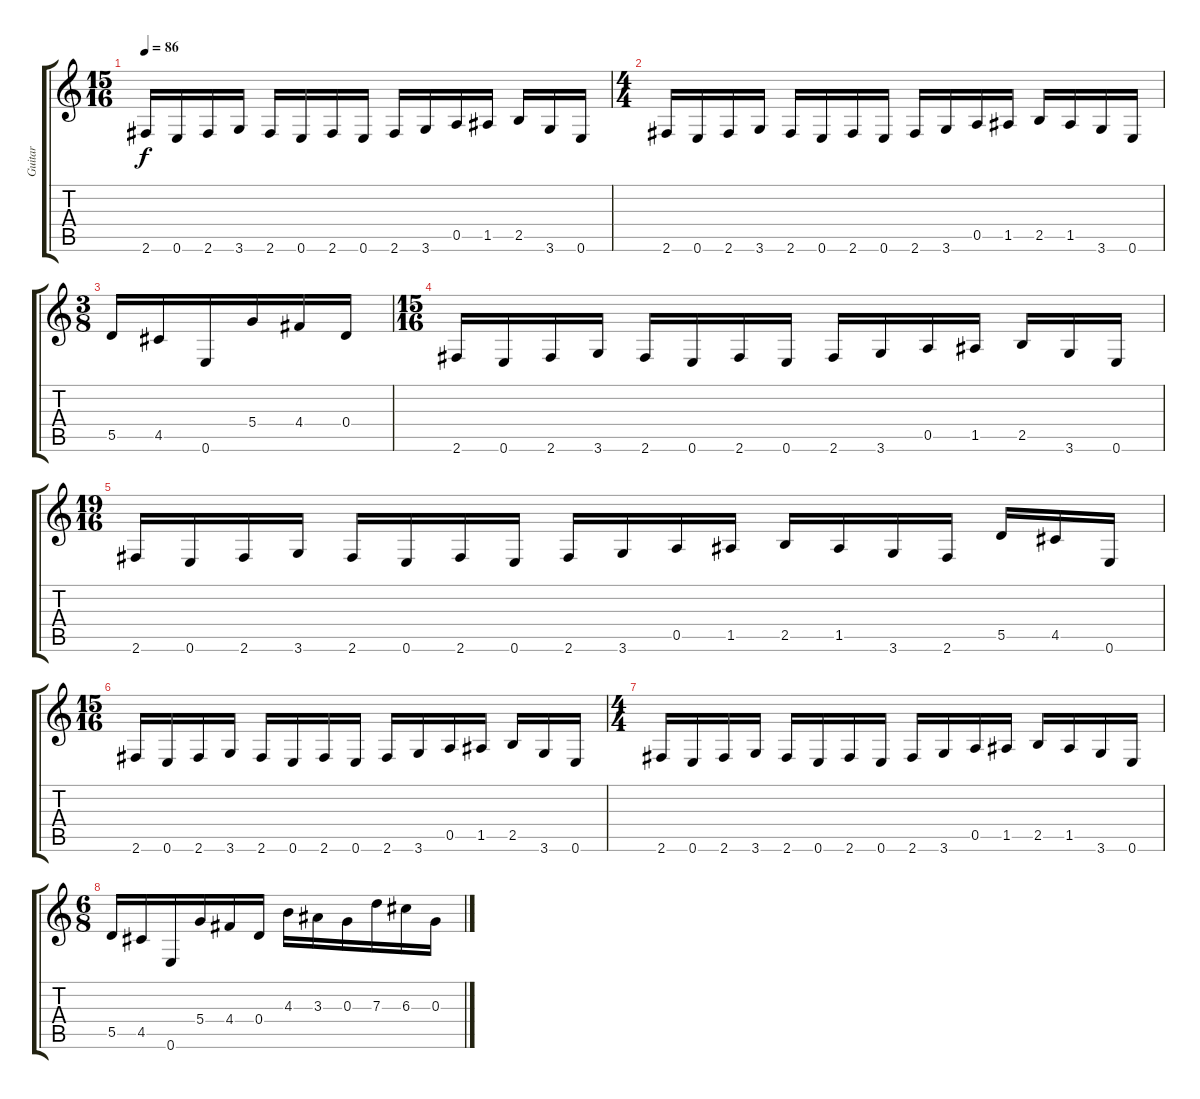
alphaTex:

\track ("Guitar" "Guitar") {instrument distortionguitar}
\staff {score tabs}
\tuning (E4 B3 G3 D3 A2 E2) {hide}
\ts (15 16)
\tempo 86
\clef g2
\ks c
2.6.16{dy f} 0.6.16 2.6.16 3.6.16 2.6.16 0.6.16 2.6.16 0.6.16 2.6.16 3.6.16 0.5.16 1.5.16 2.5.16 3.6.16 0.6.16 |
\ts (4 4)
2.6.16 0.6.16 2.6.16 3.6.16 2.6.16 0.6.16 2.6.16 0.6.16 2.6.16 3.6.16 0.5.16 1.5.16 2.5.16 1.5.16 3.6.16 0.6.16 |
\ts (3 8)
5.5.16 4.5.16 0.6.16 5.4.16 4.4.16 0.4.16 |
\ts (15 16)
2.6.16 0.6.16 2.6.16 3.6.16 2.6.16 0.6.16 2.6.16 0.6.16 2.6.16 3.6.16 0.5.16 1.5.16 2.5.16 3.6.16 0.6.16 |
\ts (19 16)
2.6.16 0.6.16 2.6.16 3.6.16 2.6.16 0.6.16 2.6.16 0.6.16 2.6.16 3.6.16 0.5.16 1.5.16 2.5.16 1.5.16 3.6.16 2.6.16 5.5.16 4.5.16 0.6.16 |
\ts (15 16)
2.6.16 0.6.16 2.6.16 3.6.16 2.6.16 0.6.16 2.6.16 0.6.16 2.6.16 3.6.16 0.5.16 1.5.16 2.5.16 3.6.16 0.6.16 |
\ts (4 4)
2.6.16 0.6.16 2.6.16 3.6.16 2.6.16 0.6.16 2.6.16 0.6.16 2.6.16 3.6.16 0.5.16 1.5.16 2.5.16 1.5.16 3.6.16 0.6.16 |
\ts (6 8)
5.5.16 4.5.16 0.6.16 5.4.16 4.4.16 0.4.16 4.3.16 3.3.16 0.3.16 7.3.16 6.3.16 0.3.16
